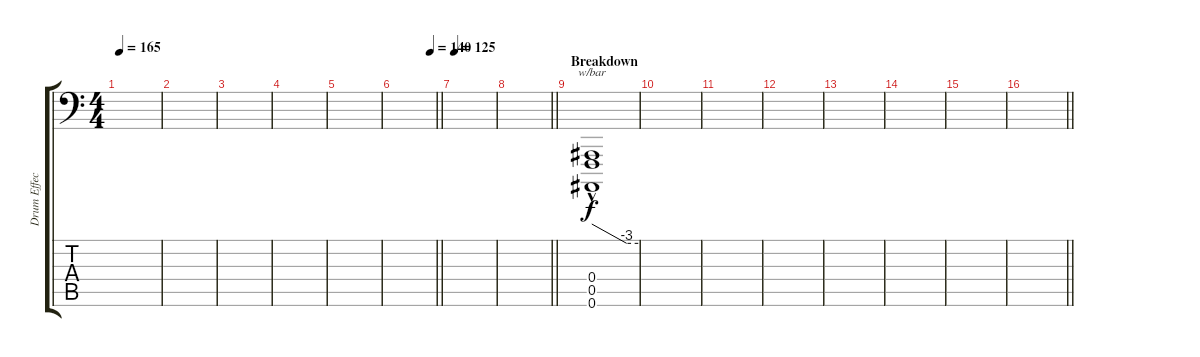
\track ("Drum Effects" "Drum Effec") {instrument lead8bassandlead}
\staff {score tabs}
\tuning (C3 G2 Eb2 Bb1 F1 Bb0) {hide}
\ts (4 4)
\tempo 165
\clef f4
\ks c
|
|
|
|
|
\tempo (140 0.875)
\barLineRight lightlight
|
\section ("" "")
\tempo 125
|
\barLineRight lightlight
|
\section ("" "Breakdown")
(0.4 0.5 0.6{hac}).1{tbe (custom default 0 0 45 -12 60 -12) volume 16 instrument lead8bassandlead} |
|
|
|
|
|
|
\barLineRight lightlight
